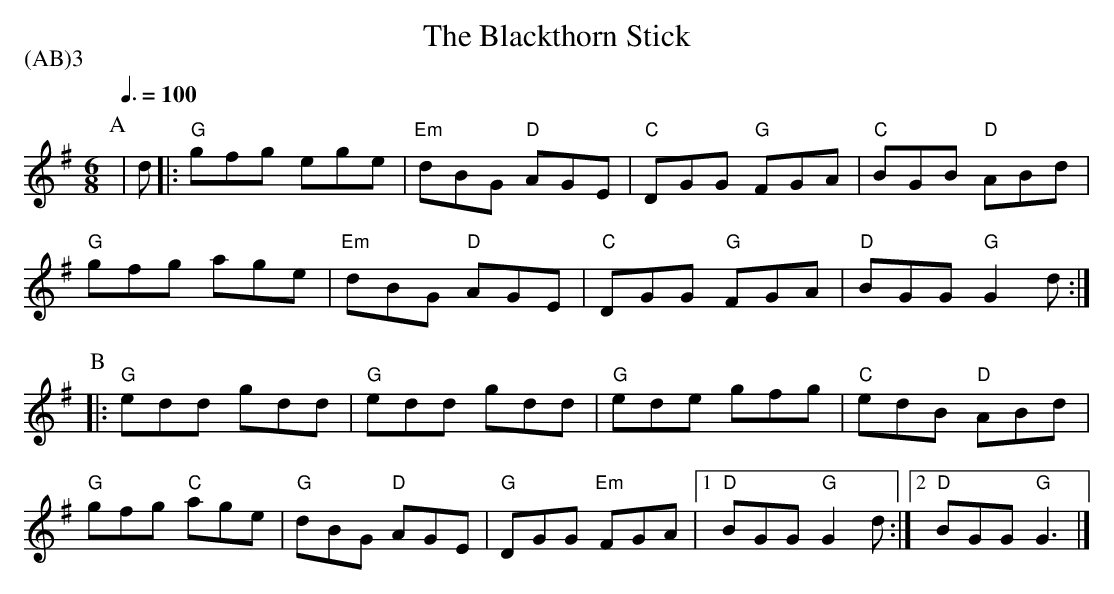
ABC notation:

X:1
T: Blackthorn Stick, The
P:(AB)3
M: 6/8
L: 1/8
Q:3/8=100
K: Gmaj
[P:A]|d|:"G"gfg ege|"Em"dBG "D"AGE|"C"DGG "G"FGA|"C"BGB "D"ABd|
"G"gfg age|"Em"dBG "D"AGE|"C"DGG "G"FGA|"D"BGG "G"G2d:|
[P:B]|:"G"edd gdd|"G"edd gdd|"G"ede gfg|"C"edB "D"ABd|
"G"gfg "C"age|"G"dBG "D"AGE|"G"DGG "Em"FGA|1"D"BGG "G"G2d:|2"D"BGG "G"G3|]
